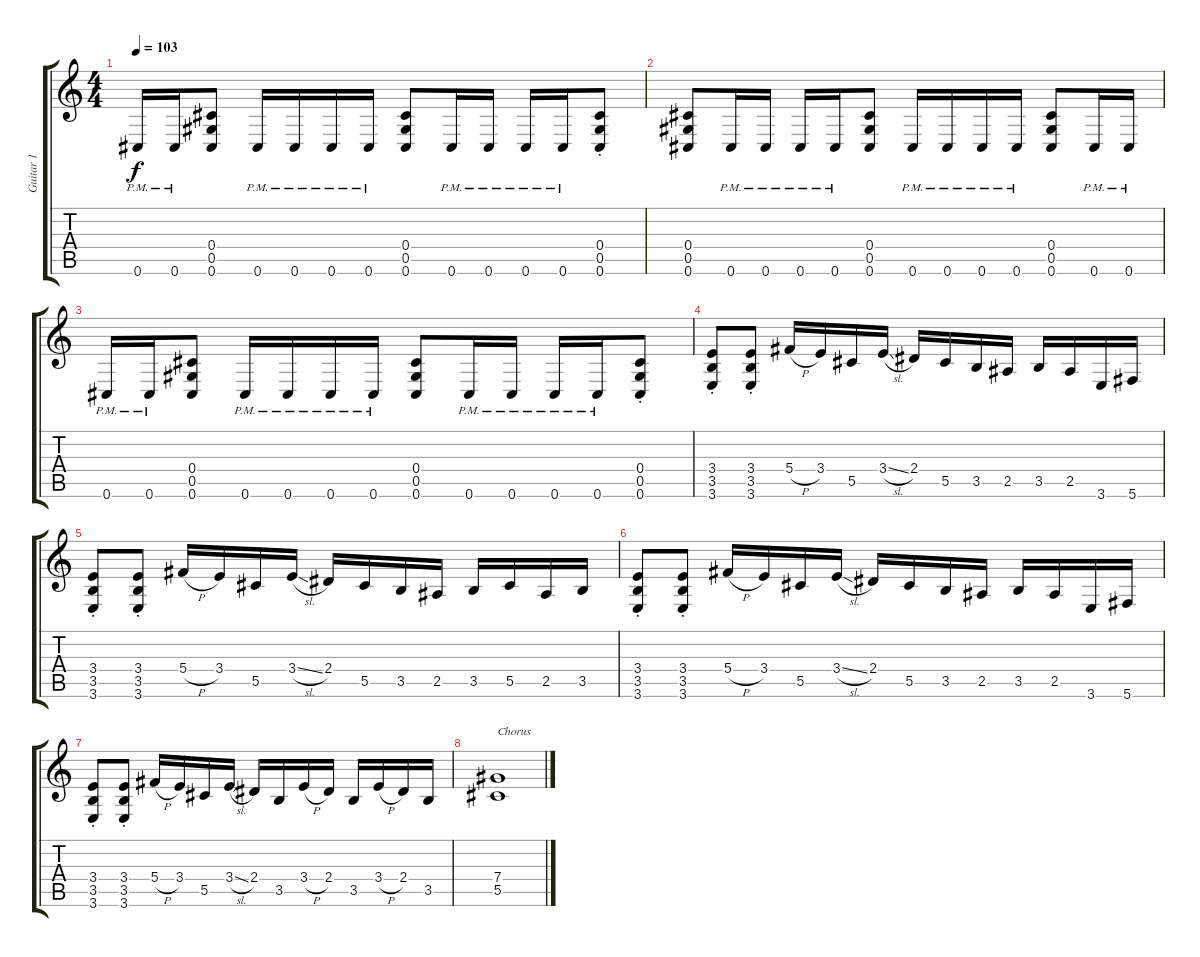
\track ("Guitar 1" "Guitar 1") {instrument distortionguitar}
\staff {score tabs}
\tuning (Eb4 Bb3 Gb3 Db3 Ab2 Db2) {hide}
\ts (4 4)
\tempo 103
\clef g2
\ks c
0.6{pm}.16{dy f} 0.6{pm}.16 (0.4 0.5 0.6).8 0.6{pm}.16 0.6{pm}.16 0.6{pm}.16 0.6{pm}.16 (0.4 0.5 0.6).8 0.6{pm}.16 0.6{pm}.16 0.6{pm}.16 0.6{pm}.16 (0.4{st} 0.5{st} 0.6{st}).8 |
(0.4 0.5 0.6).8 0.6{pm}.16 0.6{pm}.16 0.6{pm}.16 0.6{pm}.16 (0.4 0.5 0.6).8 0.6{pm}.16 0.6{pm}.16 0.6{pm}.16 0.6{pm}.16 (0.4 0.5 0.6).8 0.6{pm}.16 0.6{pm}.16 |
0.6{pm}.16 0.6{pm}.16 (0.4 0.5 0.6).8 0.6{pm}.16 0.6{pm}.16 0.6{pm}.16 0.6{pm}.16 (0.4 0.5 0.6).8 0.6{pm}.16 0.6{pm}.16 0.6{pm}.16 0.6{pm}.16 (0.4{st} 0.5{st} 0.6{st}).8 |
(3.4{st} 3.5{st} 3.6{st}).8 (3.4{st} 3.5{st} 3.6{st}).8 5.4{h}.16 3.4.16 5.5.16 3.4{sl}.16 2.4.16 5.5.16 3.5.16 2.5.16 3.5.16 2.5.16 3.6.16 5.6.16 |
(3.4{st} 3.5{st} 3.6{st}).8 (3.4{st} 3.5{st} 3.6{st}).8 5.4{h}.16 3.4.16 5.5.16 3.4{sl}.16 2.4.16 5.5.16 3.5.16 2.5.16 3.5.16 5.5.16 2.5.16 3.5.16 |
(3.4{st} 3.5{st} 3.6{st}).8 (3.4{st} 3.5{st} 3.6{st}).8 5.4{h}.16 3.4.16 5.5.16 3.4{sl}.16 2.4.16 5.5.16 3.5.16 2.5.16 3.5.16 2.5.16 3.6.16 5.6.16 |
(3.4{st} 3.5{st} 3.6{st}).8 (3.4{st} 3.5{st} 3.6{st}).8 5.4{h}.16 3.4.16 5.5.16 3.4{sl}.16 2.4.16 3.5.16 3.4{h}.16 2.4.16 3.5.16 3.4{h}.16 2.4.16 3.5.16 |
(7.4 5.5).1{txt "Chorus"}
